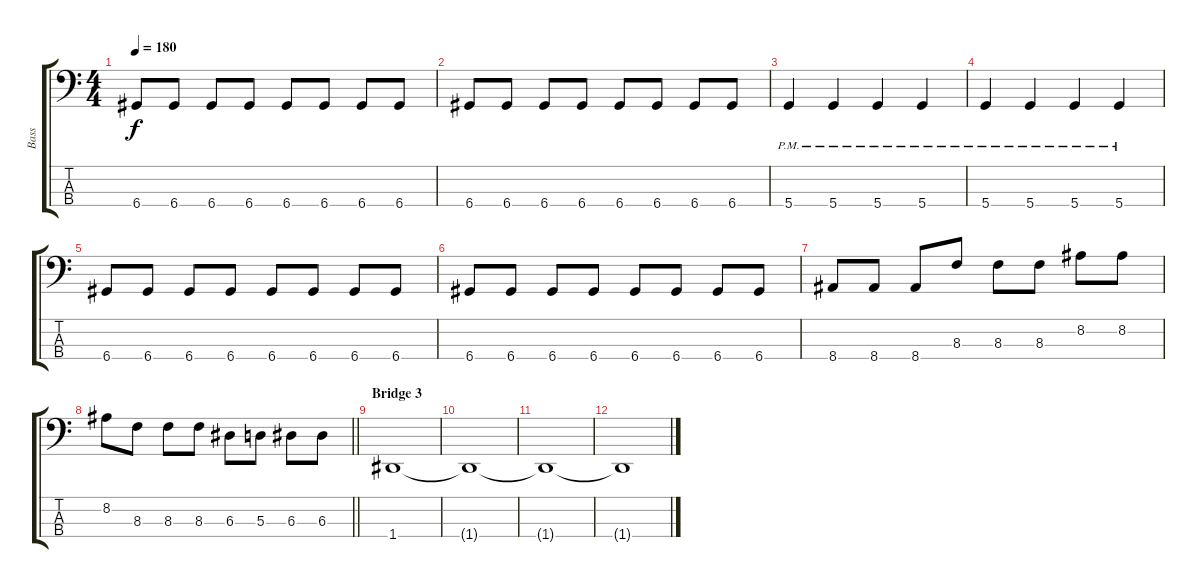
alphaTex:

\track ("Bass" "Bass") {instrument electricbasspick}
\staff {score tabs}
\tuning (G2 D2 A1 D1) {hide}
\ts (4 4)
\tempo 180
\clef f4
\ks c
6.4.8{dy f} 6.4.8 6.4.8 6.4.8 6.4.8 6.4.8 6.4.8 6.4.8 |
6.4.8 6.4.8 6.4.8 6.4.8 6.4.8 6.4.8 6.4.8 6.4.8 |
5.4{pm}.4 5.4{pm}.4 5.4{pm}.4 5.4{pm}.4 |
5.4{pm}.4 5.4{pm}.4 5.4{pm}.4 5.4{pm}.4 |
6.4.8 6.4.8 6.4.8 6.4.8 6.4.8 6.4.8 6.4.8 6.4.8 |
6.4.8 6.4.8 6.4.8 6.4.8 6.4.8 6.4.8 6.4.8 6.4.8 |
8.4.8 8.4.8 8.4.8 8.3.8 8.3.8 8.3.8 8.2.8 8.2.8 |
\barLineRight lightlight
8.2.8 8.3.8 8.3.8 8.3.8 6.3.8 5.3.8 6.3.8 6.3.8 |
\section ("" "Bridge 3")
1.4.1{volume 3} |
1.4{t}.1 |
1.4{t}.1 |
1.4{t}.1
